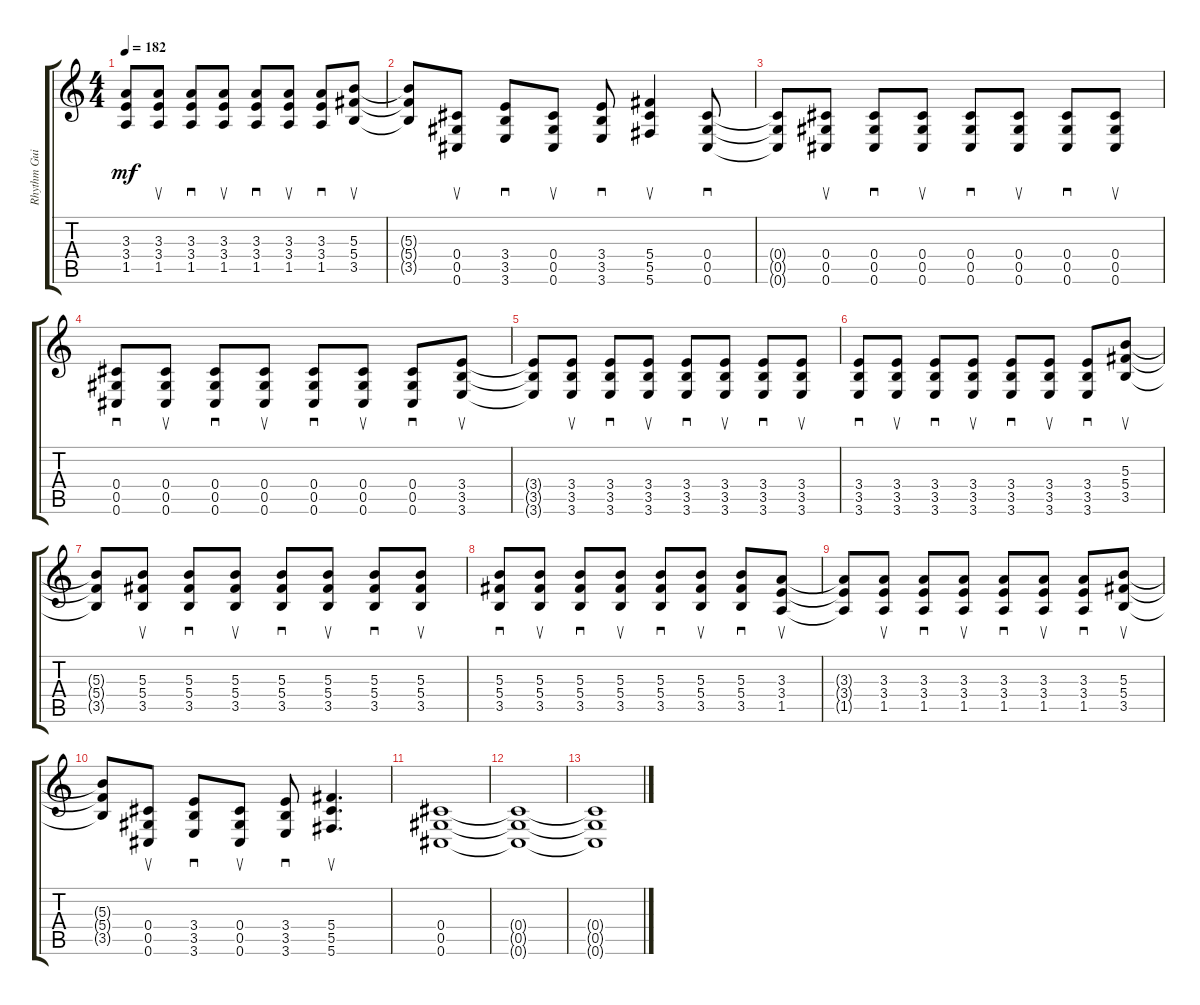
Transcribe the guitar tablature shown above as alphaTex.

\track ("Rhythm Guitar" "Rhythm Gui") {instrument distortionguitar}
\staff {score tabs}
\tuning (Eb4 Bb3 Gb3 Db3 Ab2 Db2) {hide}
\ts (4 4)
\tempo 182
\clef g2
\ks c
(3.3{t} 3.4{t} 1.5{t}).8{dy mf} (3.3 3.4 1.5).8{su} (3.3 3.4 1.5).8{sd} (3.3 3.4 1.5).8{su} (3.3 3.4 1.5).8{sd} (3.3 3.4 1.5).8{su} (3.3 3.4 1.5).8{sd} (5.3 5.4 3.5).8{su} |
(5.3{t} 5.4{t} 3.5{t}).8 (0.4 0.5 0.6).8{su} (3.4 3.5 3.6).8{sd} (0.4 0.5 0.6).8{su} (3.4 3.5 3.6).8{sd} (5.4 5.5 5.6).4{su} (0.4 0.5 0.6).8{sd} |
(0.4{t} 0.5{t} 0.6{t}).8 (0.4 0.5 0.6).8{su} (0.4 0.5 0.6).8{sd} (0.4 0.5 0.6).8{su} (0.4 0.5 0.6).8{sd} (0.4 0.5 0.6).8{su} (0.4 0.5 0.6).8{sd} (0.4 0.5 0.6).8{su} |
(0.4 0.5 0.6).8{sd} (0.4 0.5 0.6).8{su} (0.4 0.5 0.6).8{sd} (0.4 0.5 0.6).8{su} (0.4 0.5 0.6).8{sd} (0.4 0.5 0.6).8{su} (0.4 0.5 0.6).8{sd} (3.4 3.5 3.6).8{su} |
(3.4{t} 3.5{t} 3.6{t}).8 (3.4 3.5 3.6).8{su} (3.4 3.5 3.6).8{sd} (3.4 3.5 3.6).8{su} (3.4 3.5 3.6).8{sd} (3.4 3.5 3.6).8{su} (3.4 3.5 3.6).8{sd} (3.4 3.5 3.6).8{su} |
(3.4 3.5 3.6).8{sd} (3.4 3.5 3.6).8{su} (3.4 3.5 3.6).8{sd} (3.4 3.5 3.6).8{su} (3.4 3.5 3.6).8{sd} (3.4 3.5 3.6).8{su} (3.4 3.5 3.6).8{sd} (5.3 5.4 3.5).8{su} |
(5.3{t} 5.4{t} 3.5{t}).8 (5.3 5.4 3.5).8{su} (5.3 5.4 3.5).8{sd} (5.3 5.4 3.5).8{su} (5.3 5.4 3.5).8{sd} (5.3 5.4 3.5).8{su} (5.3 5.4 3.5).8{sd} (5.3 5.4 3.5).8{su} |
(5.3 5.4 3.5).8{sd} (5.3 5.4 3.5).8{su} (5.3 5.4 3.5).8{sd} (5.3 5.4 3.5).8{su} (5.3 5.4 3.5).8{sd} (5.3 5.4 3.5).8{su} (5.3 5.4 3.5).8{sd} (3.3 3.4 1.5).8{su} |
(3.3{t} 3.4{t} 1.5{t}).8 (3.3 3.4 1.5).8{su} (3.3 3.4 1.5).8{sd} (3.3 3.4 1.5).8{su} (3.3 3.4 1.5).8{sd} (3.3 3.4 1.5).8{su} (3.3 3.4 1.5).8{sd} (5.3 5.4 3.5).8{su} |
(5.3{t} 5.4{t} 3.5{t}).8 (0.4 0.5 0.6).8{su} (3.4 3.5 3.6).8{sd} (0.4 0.5 0.6).8{su} (3.4 3.5 3.6).8{sd} (5.4 5.5 5.6).4{d su} |
(0.4 0.5 0.6).1 |
(0.4{t} 0.5{t} 0.6{t}).1 |
(0.4{t} 0.5{t} 0.6{t}).1
